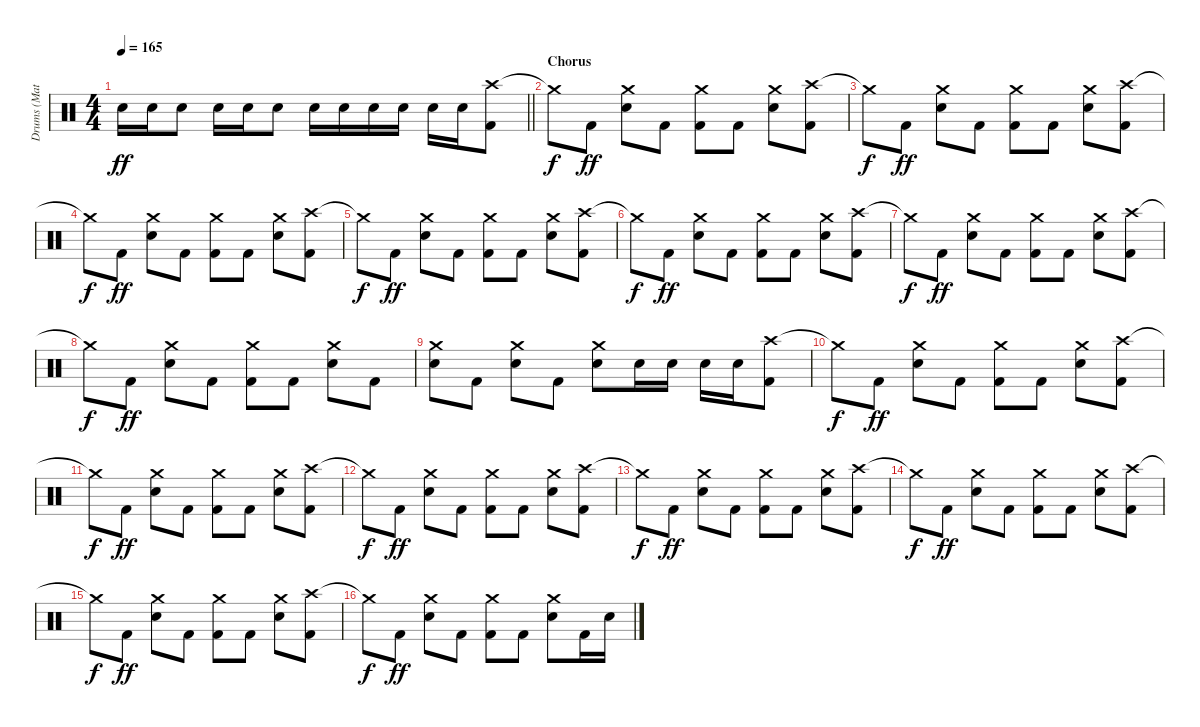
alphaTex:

\track ("Drums (Matt)" "Drums (Mat") {instrument percussion}
\staff {score}
\articulation defaults
\ts (4 4)
\tempo 165
\clef neutral
\barLineRight lightlight
\ks c "Snare (hit) 2".16{dy ff} "Snare (hit) 2".16 "Snare (hit) 2".8 "Snare (hit) 2".16 "Snare (hit) 2".16 "Snare (hit) 2".8 "Snare (hit) 2".16 "Snare (hit) 2".16 "Snare (hit) 2".16 "Snare (hit) 2".16 "Snare (hit) 2".16 "Snare (hit) 2".16
("Crash high (hit)" "Kick (hit) 2").8 |
\section ("" "Chorus")
"Crash medium (hit)"{t}.8{dy f} "Kick (hit) 2".8{dy ff} ("Crash medium (hit)" "Snare (hit) 2").8 "Kick (hit) 2".8 ("Crash medium (hit)" "Kick (hit) 2").8 "Kick (hit) 2".8 ("Crash medium (hit)" "Snare (hit) 2").8 ("Crash high (hit)" "Kick (hit) 2").8 |
"Crash medium (hit)"{t}.8{dy f} "Kick (hit) 2".8{dy ff} ("Crash medium (hit)" "Snare (hit) 2").8 "Kick (hit) 2".8 ("Crash medium (hit)" "Kick (hit) 2").8 "Kick (hit) 2".8 ("Crash medium (hit)" "Snare (hit) 2").8 ("Crash high (hit)" "Kick (hit) 2").8 |
"Crash medium (hit)"{t}.8{dy f} "Kick (hit) 2".8{dy ff} ("Crash medium (hit)" "Snare (hit) 2").8 "Kick (hit) 2".8 ("Crash medium (hit)" "Kick (hit) 2").8 "Kick (hit) 2".8 ("Crash medium (hit)" "Snare (hit) 2").8 ("Crash high (hit)" "Kick (hit) 2").8 |
"Crash medium (hit)"{t}.8{dy f} "Kick (hit) 2".8{dy ff} ("Crash medium (hit)" "Snare (hit) 2").8 "Kick (hit) 2".8 ("Crash medium (hit)" "Kick (hit) 2").8 "Kick (hit) 2".8 ("Crash medium (hit)" "Snare (hit) 2").8 ("Crash high (hit)" "Kick (hit) 2").8 |
"Crash medium (hit)"{t}.8{dy f} "Kick (hit) 2".8{dy ff} ("Crash medium (hit)" "Snare (hit) 2").8 "Kick (hit) 2".8 ("Crash medium (hit)" "Kick (hit) 2").8 "Kick (hit) 2".8 ("Crash medium (hit)" "Snare (hit) 2").8 ("Crash high (hit)" "Kick (hit) 2").8 |
"Crash medium (hit)"{t}.8{dy f} "Kick (hit) 2".8{dy ff} ("Crash medium (hit)" "Snare (hit) 2").8 "Kick (hit) 2".8 ("Crash medium (hit)" "Kick (hit) 2").8 "Kick (hit) 2".8 ("Crash medium (hit)" "Snare (hit) 2").8 ("Crash high (hit)" "Kick (hit) 2").8 |
"Crash medium (hit)"{t}.8{dy f} "Kick (hit) 2".8{dy ff} ("Crash medium (hit)" "Snare (hit) 2").8 "Kick (hit) 2".8 ("Crash medium (hit)" "Kick (hit) 2").8 "Kick (hit) 2".8 ("Crash medium (hit)" "Snare (hit) 2").8 "Kick (hit) 2".8 |
("Crash medium (hit)" "Snare (hit) 2").8 "Kick (hit) 2".8 ("Crash medium (hit)" "Snare (hit) 2").8 "Kick (hit) 2".8 ("Crash medium (hit)" "Snare (hit) 2").8 "Snare (hit) 2".16 "Snare (hit) 2".16 "Snare (hit) 2".16 "Snare (hit) 2".16 ("Crash high (hit)" "Kick (hit) 2").8 |
"Crash medium (hit)"{t}.8{dy f} "Kick (hit) 2".8{dy ff} ("Crash medium (hit)" "Snare (hit) 2").8 "Kick (hit) 2".8 ("Crash medium (hit)" "Kick (hit) 2").8 "Kick (hit) 2".8 ("Crash medium (hit)" "Snare (hit) 2").8 ("Crash high (hit)" "Kick (hit) 2").8 |
"Crash medium (hit)"{t}.8{dy f} "Kick (hit) 2".8{dy ff} ("Crash medium (hit)" "Snare (hit) 2").8 "Kick (hit) 2".8 ("Crash medium (hit)" "Kick (hit) 2").8 "Kick (hit) 2".8 ("Crash medium (hit)" "Snare (hit) 2").8 ("Crash high (hit)" "Kick (hit) 2").8 |
"Crash medium (hit)"{t}.8{dy f} "Kick (hit) 2".8{dy ff} ("Crash medium (hit)" "Snare (hit) 2").8 "Kick (hit) 2".8 ("Crash medium (hit)" "Kick (hit) 2").8 "Kick (hit) 2".8 ("Crash medium (hit)" "Snare (hit) 2").8 ("Crash high (hit)" "Kick (hit) 2").8 |
"Crash medium (hit)"{t}.8{dy f} "Kick (hit) 2".8{dy ff} ("Crash medium (hit)" "Snare (hit) 2").8 "Kick (hit) 2".8 ("Crash medium (hit)" "Kick (hit) 2").8 "Kick (hit) 2".8 ("Crash medium (hit)" "Snare (hit) 2").8 ("Crash high (hit)" "Kick (hit) 2").8 |
"Crash medium (hit)"{t}.8{dy f} "Kick (hit) 2".8{dy ff} ("Crash medium (hit)" "Snare (hit) 2").8 "Kick (hit) 2".8 ("Crash medium (hit)" "Kick (hit) 2").8 "Kick (hit) 2".8 ("Crash medium (hit)" "Snare (hit) 2").8 ("Crash high (hit)" "Kick (hit) 2").8 |
"Crash medium (hit)"{t}.8{dy f} "Kick (hit) 2".8{dy ff} ("Crash medium (hit)" "Snare (hit) 2").8 "Kick (hit) 2".8 ("Crash medium (hit)" "Kick (hit) 2").8 "Kick (hit) 2".8 ("Crash medium (hit)" "Snare (hit) 2").8 ("Crash high (hit)" "Kick (hit) 2").8 |
"Crash medium (hit)"{t}.8{dy f} "Kick (hit) 2".8{dy ff} ("Crash medium (hit)" "Snare (hit) 2").8 "Kick (hit) 2".8 ("Crash medium (hit)" "Kick (hit) 2").8 "Kick (hit) 2".8 ("Crash medium (hit)" "Snare (hit) 2").8 "Kick (hit) 2".16 "Snare (hit) 2".16
